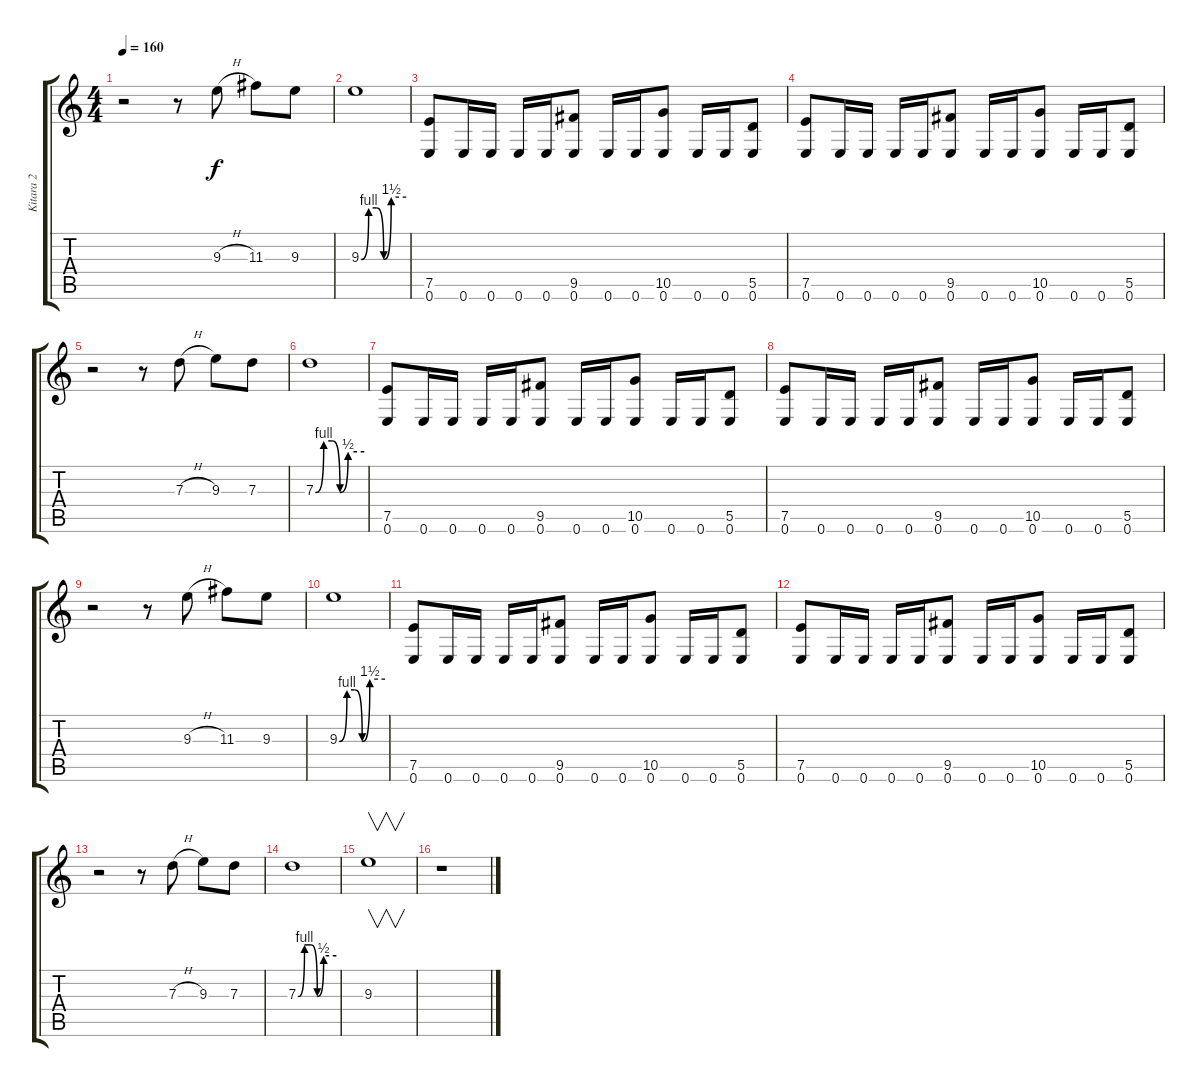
\track ("Kitara 2" "Kitara 2") {instrument distortionguitar}
\staff {score tabs}
\tuning (E4 B3 G3 D3 A2 E2) {hide}
\ts (4 4)
\tempo 160
\clef g2
\ks c
r.2{dy f} r.8 9.3{h}.8 11.3.8 9.3.8 |
9.3{be (custom 0 0 10 4 20 4 30 0 40 6 60 6)}.1 |
(7.5 0.6).8 0.6.16 0.6.16 0.6.16 0.6.16 (9.5 0.6).8 0.6.16 0.6.16 (10.5 0.6).8 0.6.16 0.6.16 (5.5 0.6).8 |
(7.5 0.6).8 0.6.16 0.6.16 0.6.16 0.6.16 (9.5 0.6).8 0.6.16 0.6.16 (10.5 0.6).8 0.6.16 0.6.16 (5.5 0.6).8 |
r.2 r.8 7.3{h}.8 9.3.8 7.3.8 |
7.3{be (custom 0 0 10 4 20 4 30 0 40 2 60 2)}.1 |
(7.5 0.6).8 0.6.16 0.6.16 0.6.16 0.6.16 (9.5 0.6).8 0.6.16 0.6.16 (10.5 0.6).8 0.6.16 0.6.16 (5.5 0.6).8 |
(7.5 0.6).8 0.6.16 0.6.16 0.6.16 0.6.16 (9.5 0.6).8 0.6.16 0.6.16 (10.5 0.6).8 0.6.16 0.6.16 (5.5 0.6).8 |
r.2 r.8 9.3{h}.8 11.3.8 9.3.8 |
9.3{be (custom 0 0 10 4 20 4 30 0 40 6 60 6)}.1 |
(7.5 0.6).8 0.6.16 0.6.16 0.6.16 0.6.16 (9.5 0.6).8 0.6.16 0.6.16 (10.5 0.6).8 0.6.16 0.6.16 (5.5 0.6).8 |
(7.5 0.6).8 0.6.16 0.6.16 0.6.16 0.6.16 (9.5 0.6).8 0.6.16 0.6.16 (10.5 0.6).8 0.6.16 0.6.16 (5.5 0.6).8 |
r.2 r.8 7.3{h}.8 9.3.8 7.3.8 |
7.3{be (custom 0 0 10 4 20 4 30 0 40 2 60 2)}.1 |
9.3.1{v} |
r.1
